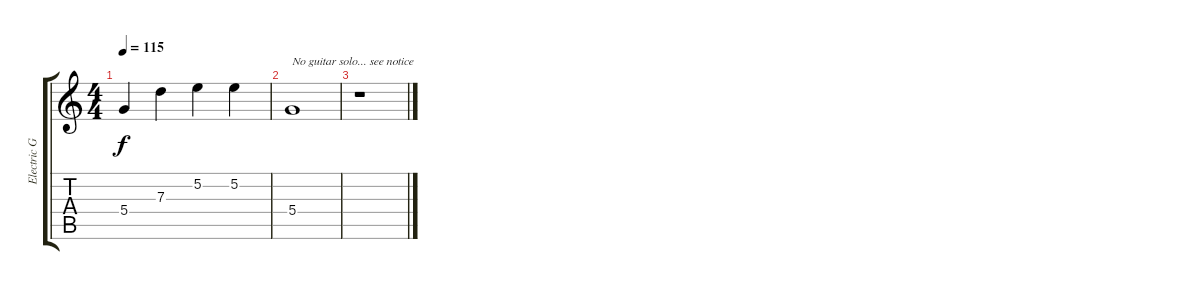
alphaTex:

\track ("Electric Guitar I (Taylor)" "Electric G") {instrument electricguitarjazz}
\staff {score tabs}
\tuning (E4 B3 G3 D3 A2 E2) {hide}
\ts (4 4)
\tempo 115
\clef g2
\ks c
5.4.4{dy f} 7.3.4 5.2.4 5.2.4 |
5.4.1{txt "No guitar solo... see notice"} |
r.1
